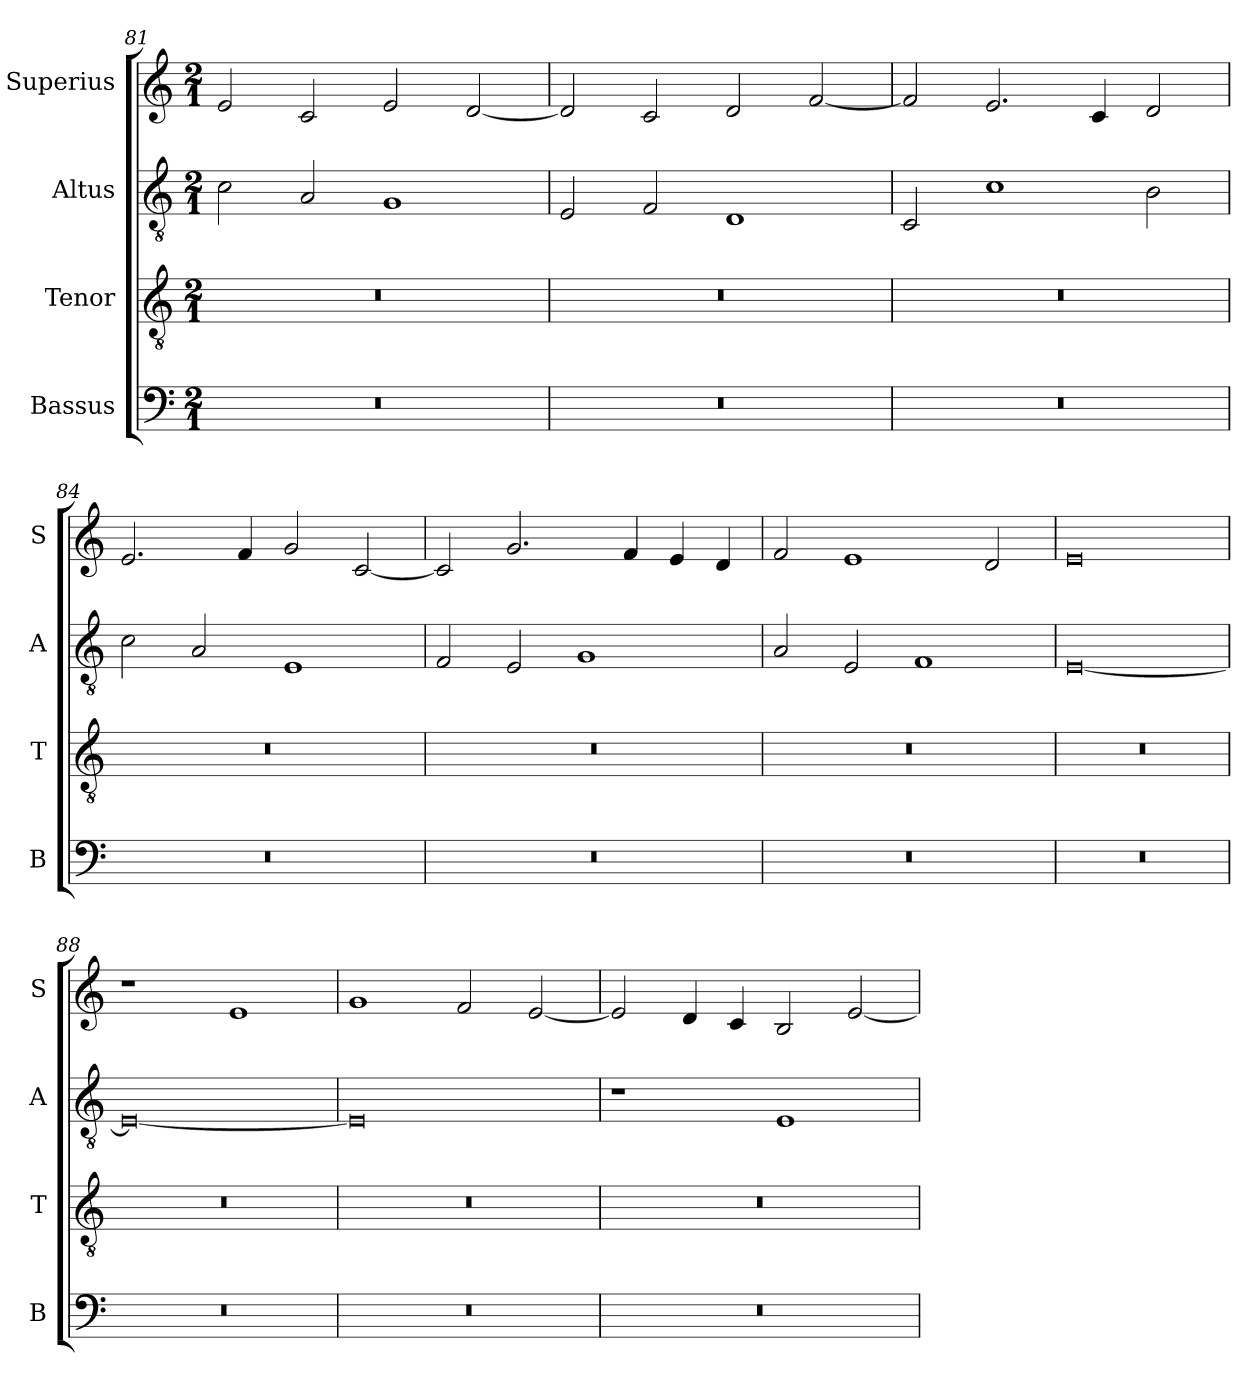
**kern	**kern	**kern	**kern
*part4	*part3	*part2	*part1
*staff4	*staff3	*staff2	*staff1
*I"Bassus	*I"Tenor	*I"Altus	*I"Superius
*I'B	*I'T	*I'A	*I'S
*clefF4	*clefGv2	*clefGv2	*clefG2
*k[]	*k[]	*k[]	*k[]
*M2/1	*M2/1	*M2/1	*M2/1
=81	=81	=81	=81
0r	0r	2c\	2e/
.	.	2A/	2c/
.	.	1G	2e/
.	.	.	[2d/
=82	=82	=82	=82
0r	0r	2E/	2d/]
.	.	2F/	2c/
.	.	1D	2d/
.	.	.	[2f/
=83	=83	=83	=83
0r	0r	2C/	2f/]
.	.	1c	2.e/
.	.	.	4c/
.	.	2B\	2d/
=84	=84	=84	=84
0r	0r	2c\	2.e/
.	.	2A/	.
.	.	.	4f/
.	.	1E	2g/
.	.	.	[2c/
=85	=85	=85	=85
0r	0r	2F/	2c/]
.	.	2E/	2.g/
.	.	1G	.
.	.	.	4f/
.	.	.	4e/
.	.	.	4d/
=86	=86	=86	=86
0r	0r	2A/	2f/
.	.	2E/	1e
.	.	1F	.
.	.	.	2d/
=87	=87	=87	=87
0r	0r	[0E	0e
=88	=88	=88	=88
0r	0r	0E_	1r
.	.	.	1e
=89	=89	=89	=89
0r	0r	0E]	1g
.	.	.	2f/
.	.	.	[2e/
=90	=90	=90	=90
0r	0r	1r	2e/]
.	.	.	4d/
.	.	.	4c/
.	.	1E	2B/
.	.	.	[2e/
=	=	=	=
*-	*-	*-	*-
